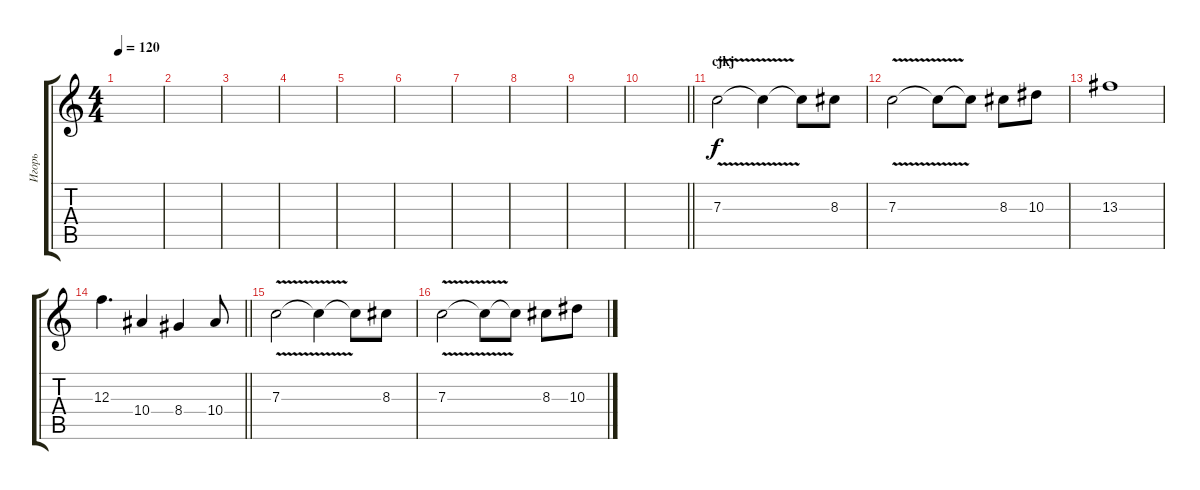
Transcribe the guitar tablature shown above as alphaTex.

\track ("Игорь" "Игорь") {instrument distortionguitar}
\staff {score tabs}
\tuning (D4 A3 F3 C3 G2 C2) {hide}
\ts (4 4)
\tempo 120
\clef g2
\ks c
|
|
|
|
|
|
|
|
|
\barLineRight lightlight
|
\section ("" "cjkj")
7.3{v}.2 7.3{t}.4 7.3{t}.8 8.3.8 |
7.3{v}.2 7.3{t}.8 7.3{t}.8 8.3.8 10.3.8 |
13.3.1 |
\barLineRight lightlight
12.3.4{d} 10.4.4 8.4.4 10.4.8 |
7.3{v}.2 7.3{t}.4 7.3{t}.8 8.3.8 |
7.3{v}.2 7.3{t}.8 7.3{t}.8 8.3.8 10.3.8
